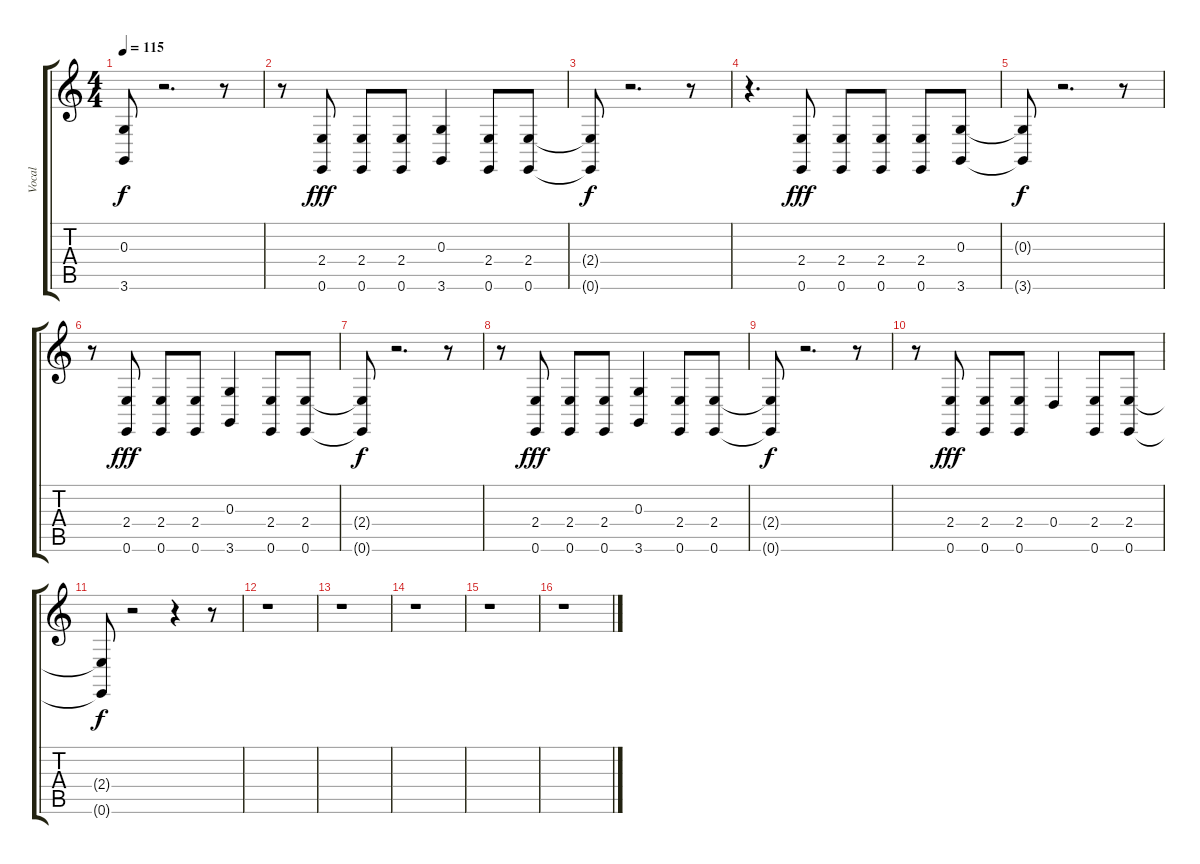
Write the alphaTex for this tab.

\track ("Vocal" "Vocal") {instrument voiceoohs}
\staff {score tabs}
\tuning (E4 B3 G3 D3 A2 E2) {hide}
\ts (4 4)
\tempo 115
\clef g2
\ks c
(0.3{t} 3.6{t}).8{dy f} r.2{d} r.8 |
r.8 (2.4 0.6).8{dy fff} (2.4 0.6).8 (2.4 0.6).8 (0.3 3.6).4 (2.4 0.6).8 (2.4 0.6).8 |
(2.4{t} 0.6{t}).8{dy f} r.2{d} r.8 |
r.4{d} (2.4 0.6).8{dy fff} (2.4 0.6).8 (2.4 0.6).8 (2.4 0.6).8 (0.3 3.6).8 |
(0.3{t} 3.6{t}).8{dy f} r.2{d} r.8 |
r.8 (2.4 0.6).8{dy fff} (2.4 0.6).8 (2.4 0.6).8 (0.3 3.6).4 (2.4 0.6).8 (2.4 0.6).8 |
(2.4{t} 0.6{t}).8{dy f} r.2{d} r.8 |
r.8 (2.4 0.6).8{dy fff} (2.4 0.6).8 (2.4 0.6).8 (0.3 3.6).4 (2.4 0.6).8 (2.4 0.6).8 |
(2.4{t} 0.6{t}).8{dy f} r.2{d} r.8 |
r.8 (2.4 0.6).8{dy fff} (2.4 0.6).8 (2.4 0.6).8 0.4.4 (2.4 0.6).8 (2.4 0.6).8 |
(2.4{t} 0.6{t}).8{dy f} r.2 r.4 r.8 |
r.1 |
r.1 |
r.1 |
r.1 |
r.1
